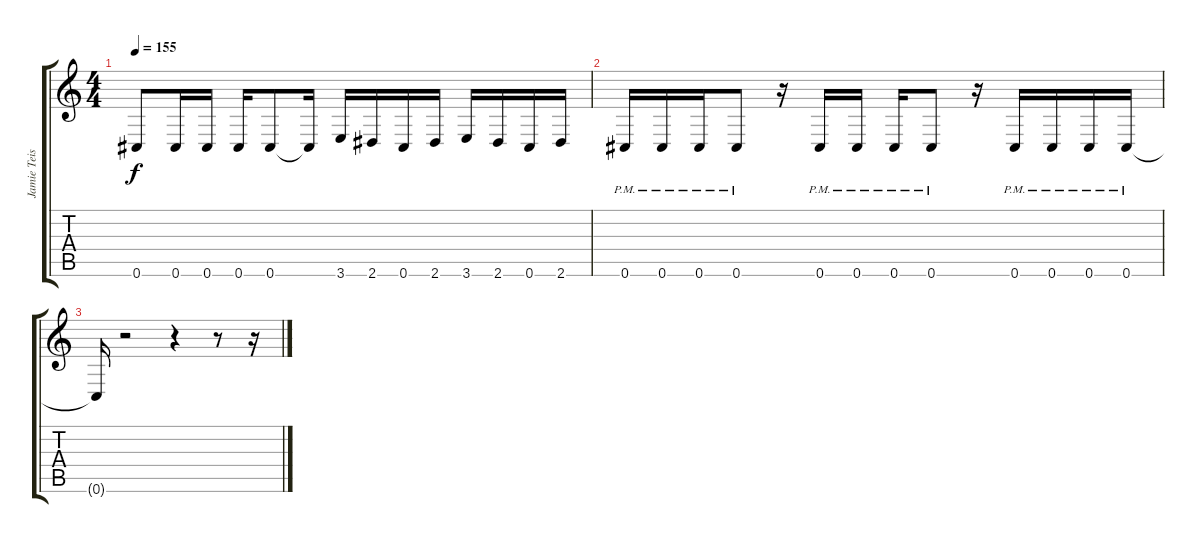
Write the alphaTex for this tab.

\track ("Jamie Teissere" "Jamie Teis") {instrument distortionguitar}
\staff {score tabs}
\tuning (Db4 Ab3 E3 B2 Gb2 Db2) {hide}
\ts (4 4)
\tempo 155
\clef g2
\ks c
0.6{t}.8{dy f} 0.6.16 0.6.16 0.6.16 0.6.8 0.6{t}.16 3.6.16 2.6.16 0.6.16 2.6.16 3.6.16 2.6.16 0.6.16 2.6.16 |
0.6{pm}.16 0.6{pm}.16 0.6{pm}.16 0.6{pm}.8 r.16 0.6{pm}.16 0.6{pm}.16 0.6{pm}.16 0.6{pm}.8 r.16 0.6{pm}.16 0.6{pm}.16 0.6{pm}.16 0.6{pm}.16 |
0.6{t}.16 r.2 r.4 r.8 r.16
